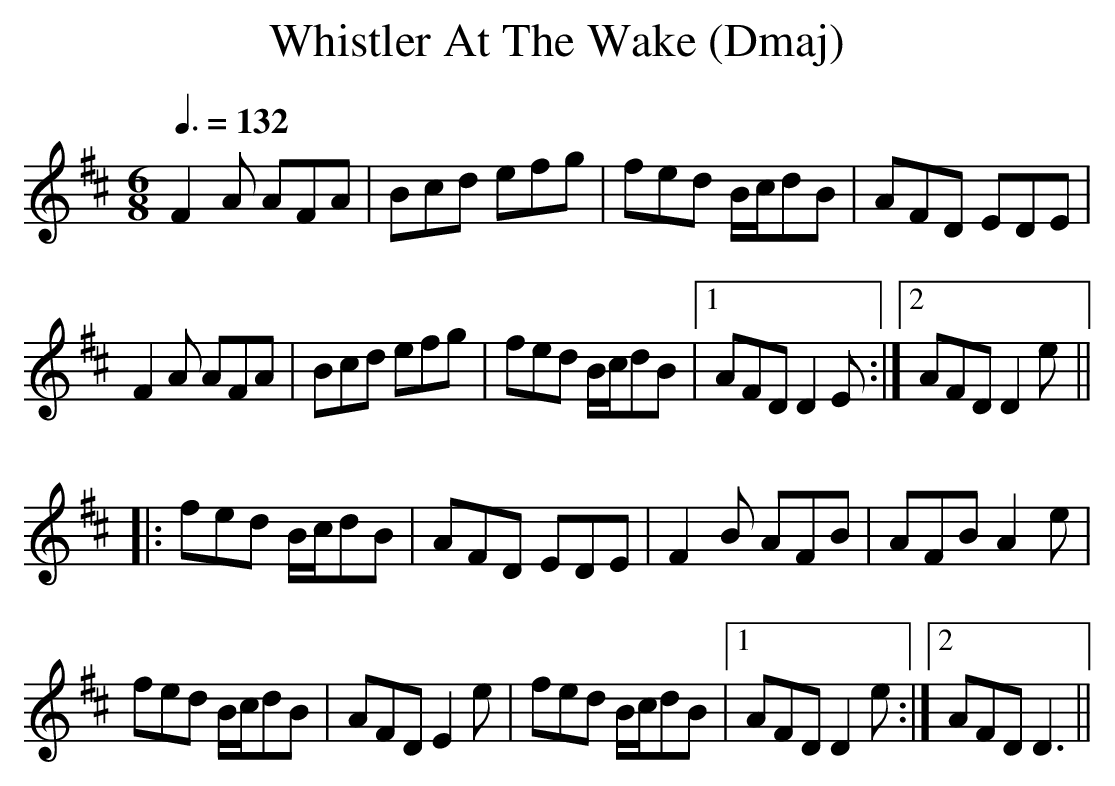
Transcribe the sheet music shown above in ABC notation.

X:1
T:Whistler At The Wake (Dmaj)
Q:3/8=132
M:6/8
L:1/8
K:Dmaj
F2A AFA|Bcd efg|fed B/c/dB|AFD EDE|
F2A AFA|Bcd efg|fed B/c/dB|1AFD D2E:|2AFD D2e||
|:fed B/c/dB|AFD EDE|F2B AFB|AFB A2e|
fed B/c/dB|AFD E2e|fed B/c/dB|1AFD D2e:|2AFD D3||
